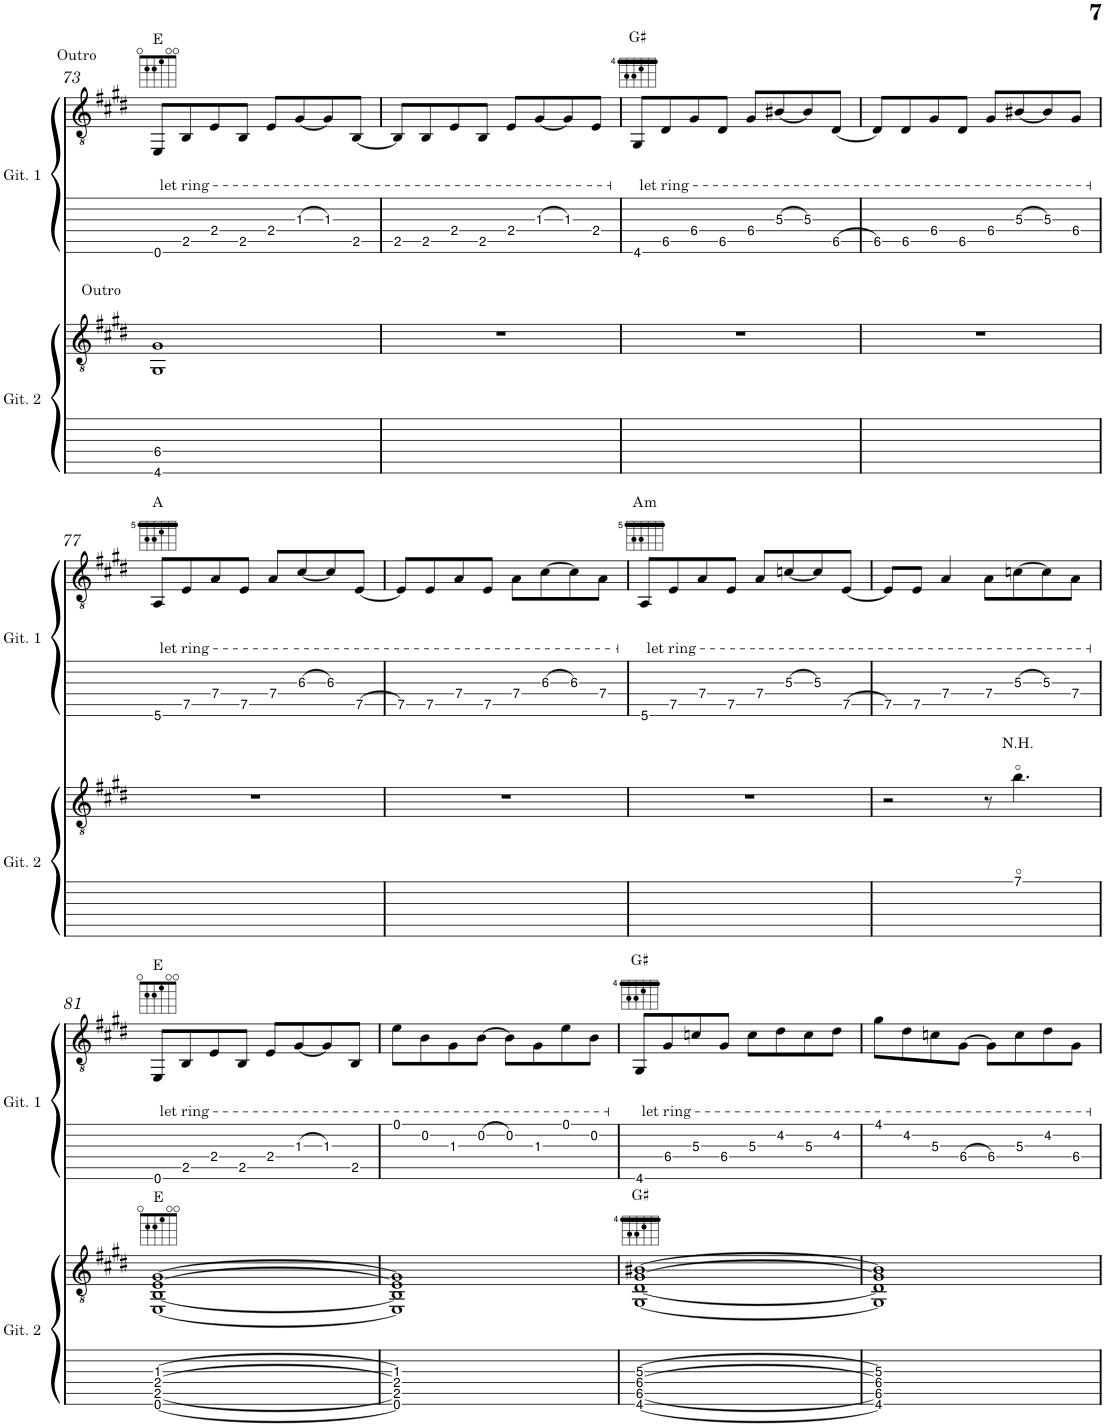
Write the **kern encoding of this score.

**kern	**kern	**harte	**kern	**kern	**harte
*part2	*part2	*part2	*part1	*part1	*part1
*staff4	*staff3	*	*staff2	*staff1	*
*I"Guitar 2	*	*	*I"Guitar 1	*	*
*I'Git. 2	*	*	*I'Git. 1	*	*
!!LO:PB:g=z
*	*clefGv2	*	*	*clefGv2	*
*k[f#c#g#d#]	*k[f#c#g#d#]	*	*k[f#c#g#d#]	*k[f#c#g#d#]	*
*M4/4	*M4/4	*	*M4/4	*M4/4	*
=73	=73	=73	=73	=73	=73
!	!	!	!	!LO:TX:a:t=Outro	!
!	!	!	!	!LO:TX:b:t=let ring	!
!	!LO:TX:a:t=Outro	!	!	!	!
1GG# 1G#	1GG# 1G#	.	8EEL	8EE/L	E:maj
.	.	.	8BBJ	8BB/	.
.	.	.	8EL	8E/	.
.	.	.	8BBJ	8BB/J	.
.	.	.	8EL	8E/L	.
.	.	.	[8G#J	[8G#/	.
.	.	.	8G#L]	8G#/]	.
.	.	.	8BBJ	[8BB/J	.
=74	=74	=74	=74	=74	=74
1r	1r	.	8BBL	8BB/L]	.
.	.	.	8BBJ	8BB/	.
.	.	.	8EL	8E/	.
.	.	.	8BBJ	8BB/J	.
.	.	.	8EL	8E/L	.
.	.	.	[8G#J	[8G#/	.
.	.	.	8G#L]	8G#/]	.
.	.	.	8EJ	8E/J	.
=75	=75	=75	=75	=75	=75
!	!	!	!	!LO:TX:b:t=let ring	!
1r	1r	.	8GG#L	8GG#/L	G#:maj
.	.	.	8D#J	8D#/	.
.	.	.	8G#L	8G#/	.
.	.	.	8D#J	8D#/J	.
.	.	.	8G#L	8G#/L	.
.	.	.	[8B#J	[8B#X/	.
.	.	.	8B#XL]	8B#/]	.
.	.	.	[8D#J	[8D#/J	.
=76	=76	=76	=76	=76	=76
1r	1r	.	8D#L]	8D#/L]	.
.	.	.	8D#J	8D#/	.
.	.	.	8G#L	8G#/	.
.	.	.	8D#J	8D#/J	.
.	.	.	8G#L	8G#/L	.
.	.	.	[8B#J	[8B#X/	.
.	.	.	8B#L]	8B#/]	.
.	.	.	8G#J	8G#/J	.
!!LO:LB:g=z
=77	=77	=77	=77	=77	=77
!	!	!	!	!LO:TX:b:t=let ring	!
1r	1r	.	8AAL	8AA/L	A:maj
.	.	.	8EJ	8E/	.
.	.	.	8AL	8A/	.
.	.	.	8EJ	8E/J	.
.	.	.	8AL	8A/L	.
.	.	.	[8c#J	[8c#/	.
.	.	.	8c#L]	8c#/]	.
.	.	.	[8EJ	[8E/J	.
=78	=78	=78	=78	=78	=78
1r	1r	.	8EL]	8E/L]	.
.	.	.	8EJ	8E/	.
.	.	.	8AL	8A/	.
.	.	.	8EJ	8E/J	.
.	.	.	8AL	8A\L	.
.	.	.	[8c#J	[8c#\	.
.	.	.	8c#L]	8c#\]	.
.	.	.	8AJ	8A\J	.
=79	=79	=79	=79	=79	=79
!	!	!	!	!LO:TX:b:t=let ring	!LO:H:kt=m
1r	1r	.	8AAL	8AA/L	A:min
.	.	.	8EJ	8E/	.
.	.	.	8AL	8A/	.
.	.	.	8EJ	8E/J	.
.	.	.	8AL	8A/L	.
.	.	.	[8cJ	[8cn/	.
.	.	.	8cnL]	8c/]	.
.	.	.	[8EJ	[8E/J	.
=80	=80	=80	=80	=80	=80
2r	2r	.	8EL]	8E/L]	.
.	.	.	8EJ	8E/J	.
.	.	.	4A	4A/	.
8r	8r	.	8AL	8A\L	.
!	!LO:TX:a:t=N.H.	!	!	!	!
4.b	4.b\	.	[8cJ	[8cn\	.
.	.	.	8cL]	8c\]	.
.	.	.	8AJ	8A\J	.
!!LO:LB:g=z
=81	=81	=81	=81	=81	=81
!	!	!	!	!LO:TX:b:t=let ring	!
[1EE [1BB [1E [1G#	[1EE [1BB [1E [1G#	E:maj	8EEL	8EE/L	E:maj
.	.	.	8BBJ	8BB/	.
.	.	.	8EL	8E/	.
.	.	.	8BBJ	8BB/J	.
.	.	.	8EL	8E/L	.
.	.	.	[8G#J	[8G#/	.
.	.	.	8G#L]	8G#/]	.
.	.	.	8BBJ	8BB/J	.
=82	=82	=82	=82	=82	=82
1EE] 1BB] 1E] 1G#]	1EE] 1BB] 1E] 1G#]	.	8eL	8e\L	.
.	.	.	8BJ	8B\	.
.	.	.	8G#L	8G#\	.
.	.	.	[8BJ	[8B\J	.
.	.	.	8BL]	8B\L]	.
.	.	.	8G#J	8G#\	.
.	.	.	8eL	8e\	.
.	.	.	8BJ	8B\J	.
=83	=83	=83	=83	=83	=83
!	!	!	!	!LO:TX:b:t=let ring	!
[1GG# [1D# [1G# [1B#X	[1GG# [1D# [1G# [1B#X	G#:maj	8GG#L	8GG#/L	G#:maj
.	.	.	8G#J	8G#/	.
.	.	.	8cL	8cn/	.
.	.	.	8G#J	8G#/J	.
.	.	.	8cL	8c\L	.
.	.	.	8d#J	8d#\	.
.	.	.	8cL	8c\	.
.	.	.	8d#J	8d#\J	.
=84	=84	=84	=84	=84	=84
1GG#] 1D#] 1G#] 1B#]	1GG#] 1D#] 1G#] 1B#]	.	8g#L	8g#\L	.
.	.	.	8d#J	8d#\	.
.	.	.	8cL	8cn\	.
.	.	.	[8G#J	[8G#\J	.
.	.	.	8G#L]	8G#\L]	.
.	.	.	8cJ	8c\	.
.	.	.	8d#L	8d#\	.
.	.	.	8G#J	8G#\J	.
=	=	=	=	=	=
*-	*-	*-	*-	*-	*-
